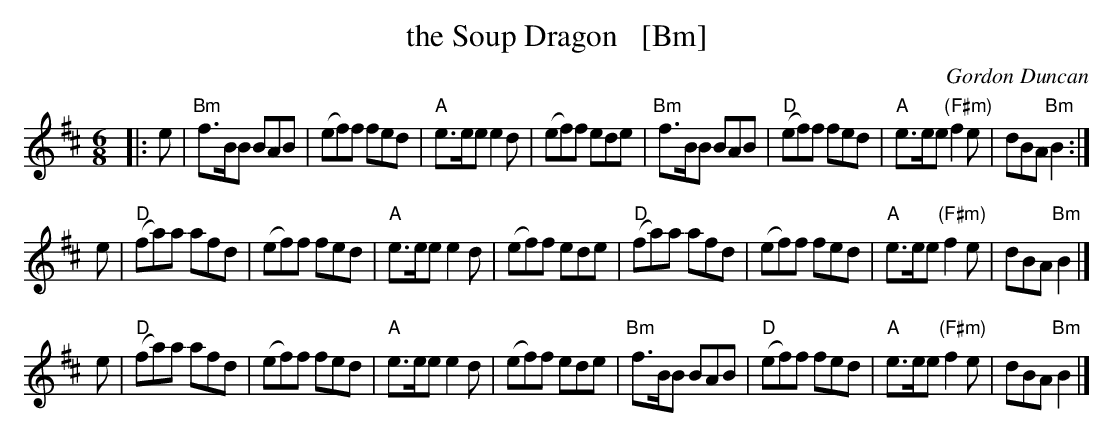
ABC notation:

X:1
T: the Soup Dragon   [Bm]
C: Gordon Duncan
M: 6/8
L: 1/8
K: Bm
|: e |\
"Bm"f>BB BAB | (ef)f fed | "A"e>ee e2d | (ef)f ede |\
"Bm"f>BB BAB | "D"(ef)f fed | "A"e>ee "(F#m)"f2e | dBA "Bm"B2 :|
e |\
"D"(fa)a afd | (ef)f fed | "A"e>ee e2d | (ef)f ede |\
"D"(fa)a afd | (ef)f fed | "A"e>ee "(F#m)"f2e | dBA "Bm"B2 |]
e |\
"D"(fa)a afd | (ef)f fed | "A"e>ee e2d | (ef)f ede |\
"Bm"f>BB BAB | "D"(ef)f fed | "A"e>ee "(F#m)"f2e | dBA "Bm"B2 |]
